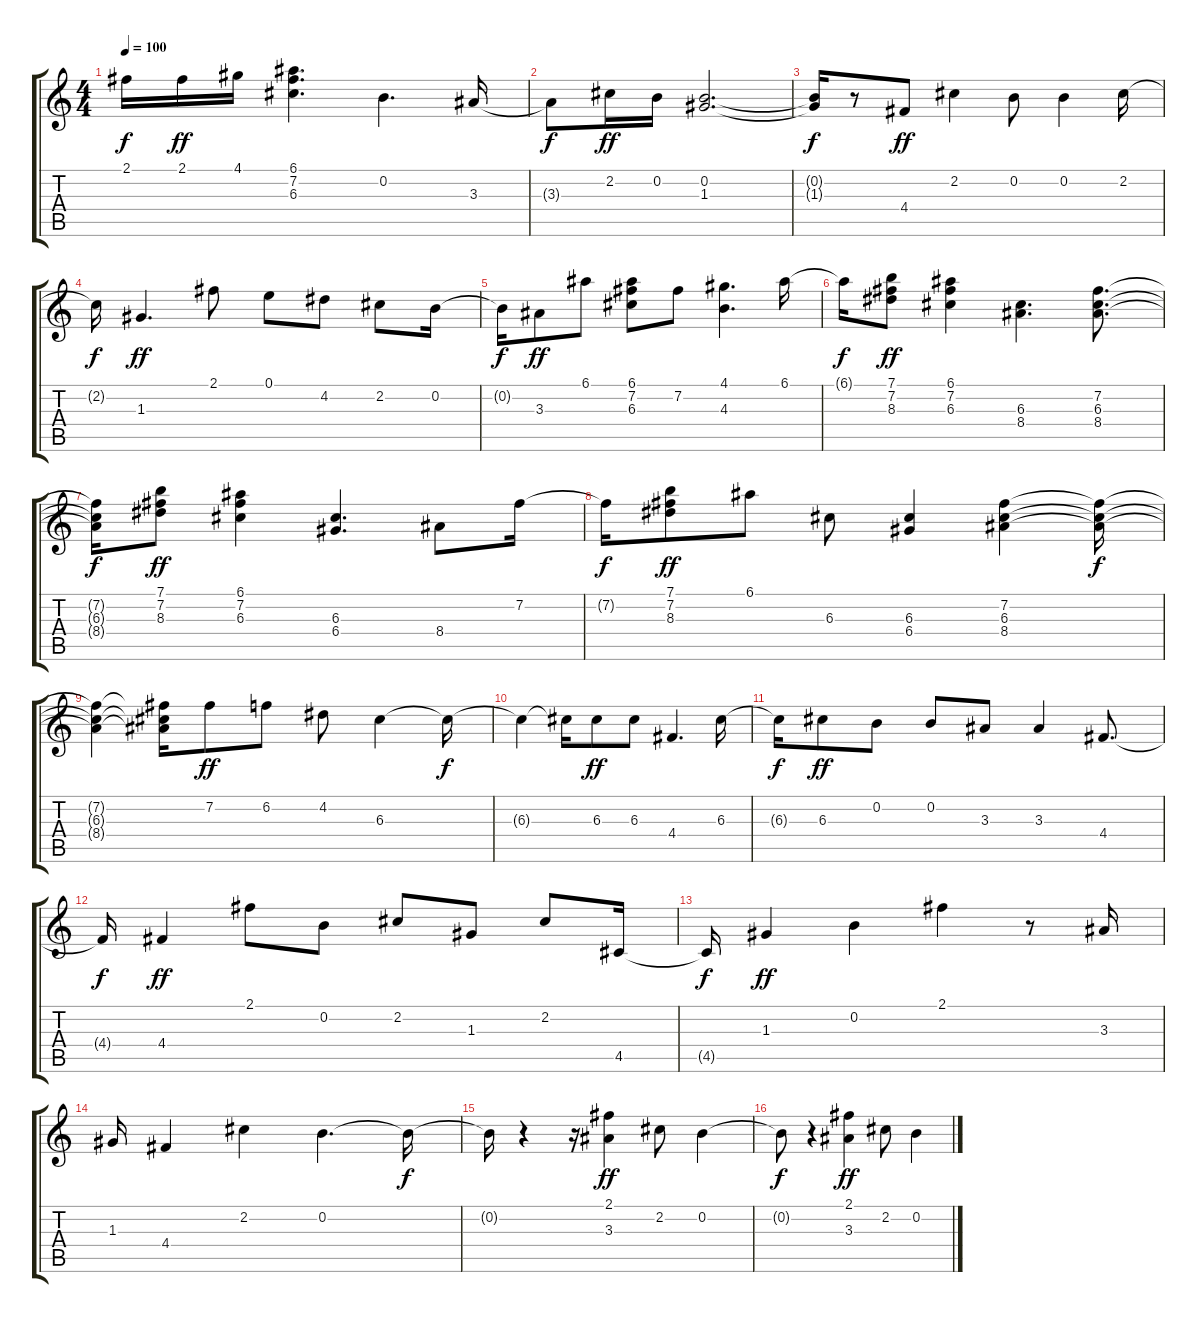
\track "" {instrument acousticguitarsteel}
\staff {score tabs}
\tuning (E4 B3 G3 D3 A2 E2) {hide}
\ts (4 4)
\tempo 100
\clef g2
\ks c
2.1{t}.16{dy f} 2.1.16{dy ff} 4.1.16 (6.1 7.2 6.3).4{d} 0.2.4{d} 3.3.16 |
3.3{t}.8{dy f} 2.2.16{dy ff} 0.2.16 (0.2 1.3).2{d} |
(0.2{t} 1.3{t}).16{dy f} r.8 4.4.8{dy ff} 2.2.4 0.2.8 0.2.4 2.2.16 |
2.2{t}.16{dy f} 1.3.4{d dy ff} 2.1.8 0.1.8 4.2.8 2.2.8 0.2.16 |
0.2{t}.16{dy f} 3.3.8{dy ff} 6.1.8 (6.1 7.2 6.3).8 7.2.8 (4.1 4.3).4{d} 6.1.16 |
6.1{t}.16{dy f} (7.1 7.2 8.3).8{dy ff} (6.1 7.2 6.3).4 (6.3 8.4).4{d} (7.2 6.3 8.4).8{d} |
(7.2{t} 6.3{t} 8.4{t}).16{dy f} (7.1 7.2 8.3).8{dy ff} (6.1 7.2 6.3).4 (6.3 6.4).4{d} 8.4.8 7.2.16 |
7.2{t}.16{dy f} (7.1 7.2 8.3).8{dy ff} 6.1.8 6.3.8 (6.3 6.4).4 (7.2 6.3 8.4).4 (7.2{t} 6.3{t} 8.4{t}).16{dy f} |
(7.2{t} 6.3{t} 8.4{t}).4 (7.2{t} 6.3{t} 8.4{t}).16 7.2.8{dy ff} 6.2.8 4.2.8 6.3.4 6.3{t}.16{dy f} |
6.3{t}.4 6.3{t}.16 6.3.8{dy ff} 6.3.8 4.4.4{d} 6.3.16 |
6.3{t}.16{dy f} 6.3.8{dy ff} 0.2.8 0.2.8 3.3.8 3.3.4 4.4.8{d} |
4.4{t}.16{dy f} 4.4.4{dy ff} 2.1.8 0.2.8 2.2.8 1.3.8 2.2.8 4.5.16 |
4.5{t}.16{dy f} 1.3.4{dy ff} 0.2.4 2.1.4 r.8 3.3.16 |
1.3.16 4.4.4 2.2.4 0.2.4{d} 0.2{t}.16{dy f} |
0.2{t}.16 r.4 r.16 (2.1 3.3).4{dy ff} 2.2.8 0.2.4 |
0.2{t}.8{dy f} r.4 (2.1 3.3).4{dy ff} 2.2.8 0.2.4
